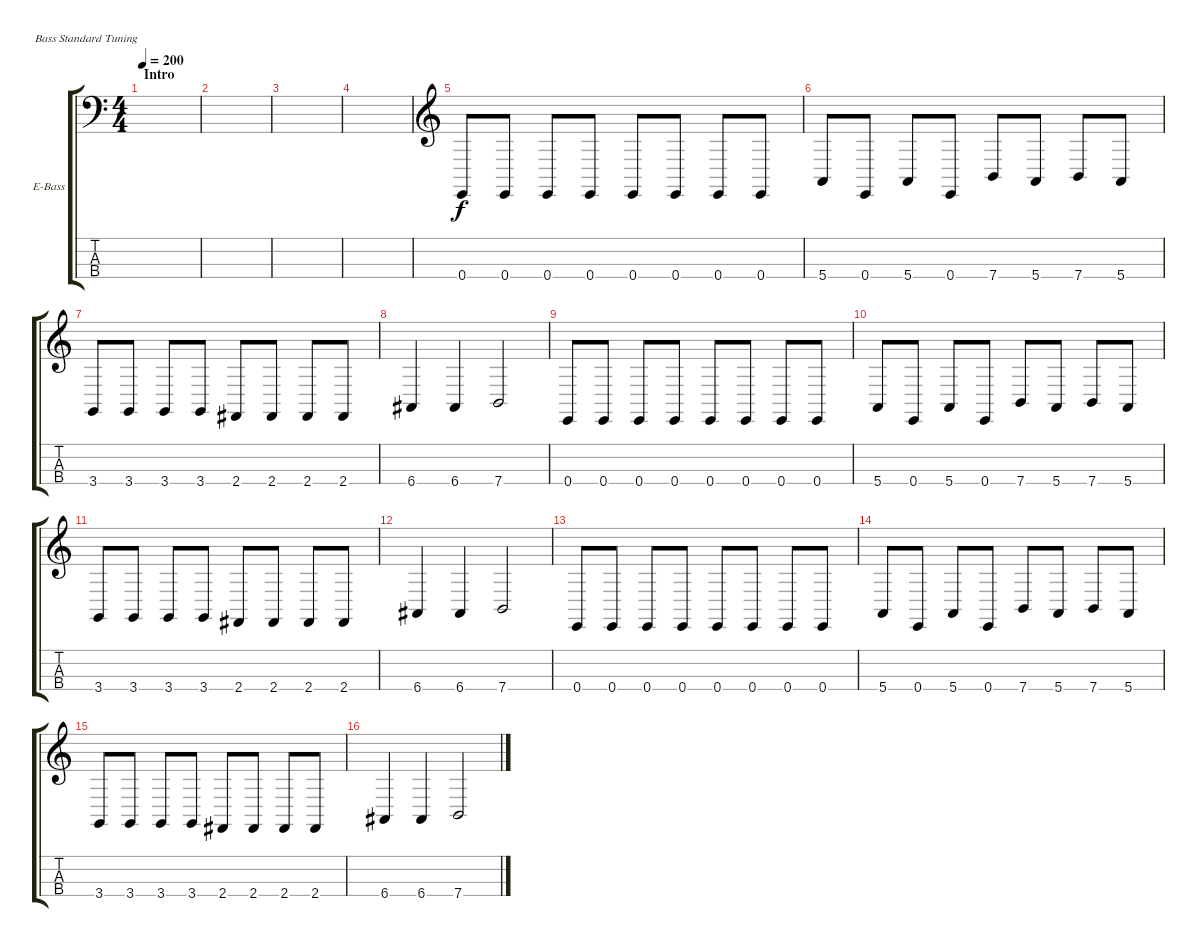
\defaultSystemsLayout 4
\bracketExtendMode groupsimilarinstruments
\firstSystemTrackNameOrientation horizontal
\otherSystemsTrackNameOrientation horizontal
\track ("Electric Bass" "E-Bass") {instrument electricbassfinger}
\staff {score tabs}
\tuning (G2 D2 A1 E1)
\ts (4 4)
\section ("" "Intro")
\tempo 200
\clef f4
\ks c
|
|
|
|
\clef g2
0.4.8 0.4.8 0.4.8 0.4.8 0.4.8 0.4.8 0.4.8 0.4.8 |
5.4.8 0.4.8 5.4.8 0.4.8 7.4.8 5.4.8 7.4.8 5.4.8 |
3.4.8 3.4.8 3.4.8 3.4.8 2.4.8 2.4.8 2.4.8 2.4.8 |
6.4.4 6.4.4 7.4.2 |
0.4.8 0.4.8 0.4.8 0.4.8 0.4.8 0.4.8 0.4.8 0.4.8 |
5.4.8 0.4.8 5.4.8 0.4.8 7.4.8 5.4.8 7.4.8 5.4.8 |
3.4.8 3.4.8 3.4.8 3.4.8 2.4.8 2.4.8 2.4.8 2.4.8 |
6.4.4 6.4.4 7.4.2 |
0.4.8 0.4.8 0.4.8 0.4.8 0.4.8 0.4.8 0.4.8 0.4.8 |
5.4.8 0.4.8 5.4.8 0.4.8 7.4.8 5.4.8 7.4.8 5.4.8 |
3.4.8 3.4.8 3.4.8 3.4.8 2.4.8 2.4.8 2.4.8 2.4.8 |
6.4.4 6.4.4 7.4.2
